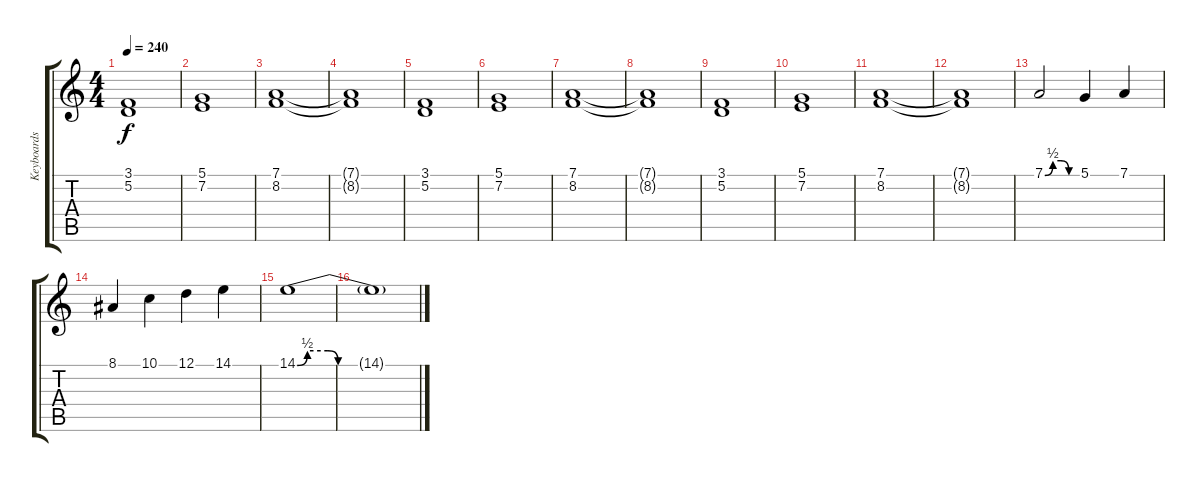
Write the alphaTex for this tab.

\track ("Keyboards" "Keyboards") {instrument orchestralharp}
\staff {score tabs}
\tuning (D4 A3 F3 C3 G2 D2) {hide}
\ts (4 4)
\tempo 240
\clef g2
\ks c
(3.1 5.2).1{dy f instrument synthstrings1} |
(5.1 7.2).1 |
(7.1 8.2).1 |
(7.1{t} 8.2{t}).1 |
(3.1 5.2).1 |
(5.1 7.2).1 |
(7.1 8.2).1 |
(7.1{t} 8.2{t}).1 |
(3.1 5.2).1 |
(5.1 7.2).1 |
(7.1 8.2).1 |
(7.1{t} 8.2{t}).1 |
7.1{be (custom 0 0 15 2 30 2 45 0 60 0)}.2{instrument orchestralharp} 5.1.4 7.1.4 |
8.1.4 10.1.4 12.1.4 14.1.4 |
14.1{be (custom 0 0 5 2 15 2 20 0 45 0 60 0)}.1 |
14.1{t}.1
